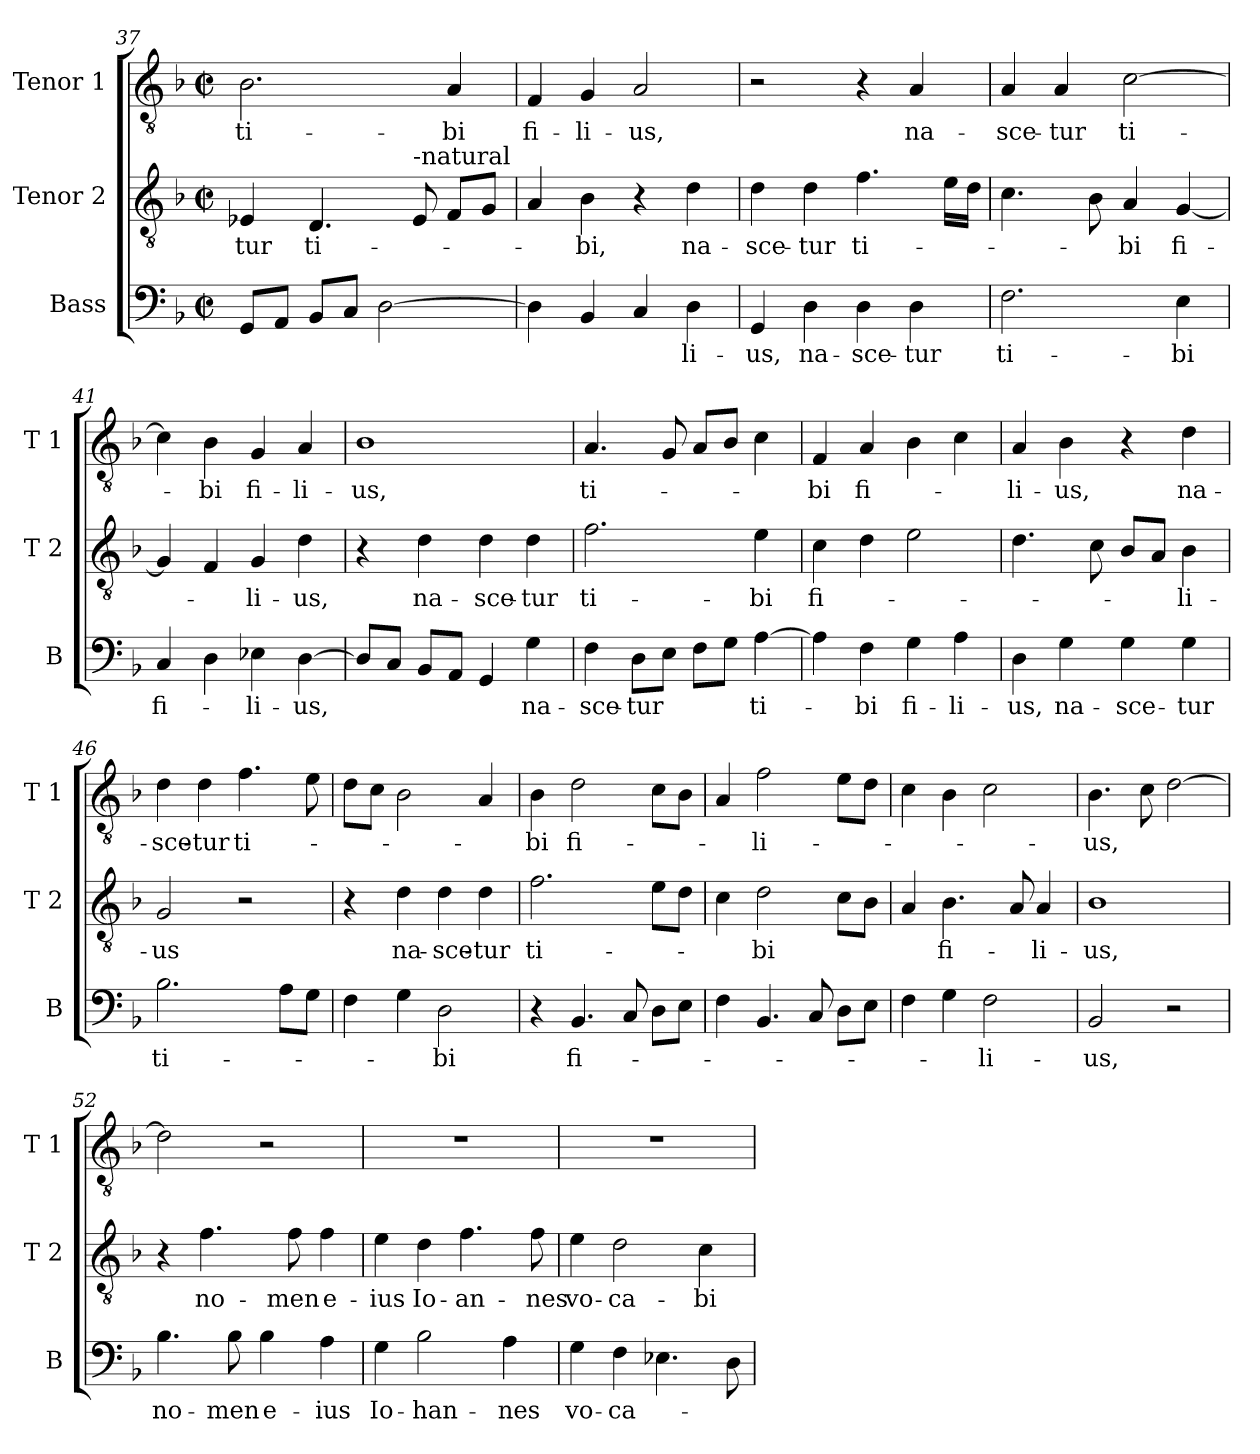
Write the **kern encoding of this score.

**kern	**text	**kern	**text	**kern	**text
*part3	*part3	*part2	*part2	*part1	*part1
*staff3	*staff3	*staff2	*staff2	*staff1	*staff1
*I"Bass	*	*I"Tenor 2	*	*I"Tenor 1	*
*I'B	*	*I'T 2	*	*I'T 1	*
*clefF4	*	*clefGv2	*	*clefGv2	*
*k[b-]	*	*k[b-]	*	*k[b-]	*
*F:	*	*F:	*	*F:	*
*M2/2	*	*M2/2	*	*M2/2	*
*met(c|)	*	*met(c|)	*	*met(c|)	*
=37	=37	=37	=37	=37	=37
!	!	!	!LO:LY:b	!	!LO:LY:b
8GG/L	.	4E-X/	-tur	2.B-\	ti-
8AA/J	.	.	.	.	.
!	!	!	!LO:LY:b	!	!
8BB-/L	.	4.D/	ti-	.	.
8C/J	.	.	.	.	.
[2D\	.	.	.	.	.
!	!	!LO:TX:a:t=-natural	!	!	!
.	.	8E-/	.	.	.
!	!	!	!	!	!LO:LY:b
.	.	8F/L	.	4A/	-bi
.	.	8G/J	.	.	.
=38	=38	=38	=38	=38	=38
!	!	!	!	!	!LO:LY:b
4D\]	.	4A/	.	4F/	fi-
!	!	!	!LO:LY:b	!	!LO:LY:b
4BB-/	.	4B-\	-bi,	4G/	-li-
!	!	!	!	!	!LO:LY:b
4C/	.	4r	.	2A/	-us,
!	!LO:LY:b	!	!LO:LY:b	!	!
4D\	-li-	4d\	na-	.	.
=39	=39	=39	=39	=39	=39
!	!LO:LY:b	!	!LO:LY:b	!	!
4GG/	-us,	4d\	-sce-	2r	.
!	!LO:LY:b	!	!LO:LY:b	!	!
4D\	na-	4d\	-tur	.	.
!	!LO:LY:b	!	!LO:LY:b	!	!
4D\	-sce-	4.f\	ti-	4r	.
!	!LO:LY:b	!	!	!	!LO:LY:b
4D\	-tur	.	.	4A/	na-
.	.	16e\LL	.	.	.
.	.	16d\JJ	.	.	.
=40	=40	=40	=40	=40	=40
!	!LO:LY:b	!	!	!	!LO:LY:b
2.F\	ti-	4.c\	.	4A/	-sce-
!	!	!	!	!	!LO:LY:b
.	.	.	.	4A/	-tur
.	.	8B-\	.	.	.
!	!	!	!LO:LY:b	!	!LO:LY:b
.	.	4A/	-bi	[2c\	ti-
!	!LO:LY:b	!	!LO:LY:b	!	!
4E\	-bi	[4G/	fi-	.	.
=41	=41	=41	=41	=41	=41
!	!LO:LY:b	!	!	!	!
4C/	fi-	4G/]	.	4c\]	.
!	!	!	!	!	!LO:LY:b
4D\	.	4F/	.	4B-\	-bi
!	!LO:LY:b	!	!LO:LY:b	!	!LO:LY:b
4E-X\	-li-	4G/	-li-	4G/	fi-
!	!LO:LY:b	!	!LO:LY:b	!	!LO:LY:b
[4D\	-us,	4d\	-us,	4A/	-li-
!!LO:PB:g=z
=42	=42	=42	=42	=42	=42
!	!	!	!	!	!LO:LY:b
8D/L]	.	4r	.	1B-	-us,
8C/J	.	.	.	.	.
!	!	!	!LO:LY:b	!	!
8BB-/L	.	4d\	na-	.	.
8AA/J	.	.	.	.	.
!	!	!	!LO:LY:b	!	!
4GG/	.	4d\	-sce-	.	.
!	!LO:LY:b	!	!LO:LY:b	!	!
4G\	na-	4d\	-tur	.	.
=43	=43	=43	=43	=43	=43
!	!LO:LY:b	!	!LO:LY:b	!	!LO:LY:b
4F\	-sce-	2.f\	ti-	4.A/	ti-
!	!LO:LY:b	!	!	!	!
8D\L	-tur	.	.	.	.
8E\J	.	.	.	8G/	.
8F\L	.	.	.	8A/L	.
8G\J	.	.	.	8B-/J	.
!	!LO:LY:b	!	!LO:LY:b	!	!
[4A\	ti-	4e\	-bi	4c\	.
=44	=44	=44	=44	=44	=44
!	!	!	!LO:LY:b	!	!LO:LY:b
4A\]	.	4c\	fi-	4F/	-bi
!	!LO:LY:b	!	!	!	!LO:LY:b
4F\	-bi	4d\	.	4A/	fi-
!	!LO:LY:b	!	!	!	!
4G\	fi-	2e\	.	4B-\	.
!	!LO:LY:b	!	!	!	!
4A\	-li-	.	.	4c\	.
=45	=45	=45	=45	=45	=45
!	!LO:LY:b	!	!	!	!LO:LY:b
4D\	-us,	4.d\	.	4A/	-li-
!	!LO:LY:b	!	!	!	!LO:LY:b
4G\	na-	.	.	4B-\	-us,
.	.	8c\	.	.	.
!	!LO:LY:b	!	!	!	!
4G\	-sce-	8B-/L	.	4r	.
.	.	8A/J	.	.	.
!	!LO:LY:b	!	!LO:LY:b	!	!LO:LY:b
4G\	-tur	4B-\	-li-	4d\	na-
=46	=46	=46	=46	=46	=46
!	!LO:LY:b	!	!LO:LY:b	!	!LO:LY:b
2.B-\	ti-	2G/	-us	4d\	-sce-
!	!	!	!	!	!LO:LY:b
.	.	.	.	4d\	-tur
!	!	!	!	!	!LO:LY:b
.	.	2r	.	4.f\	ti-
8A\L	.	.	.	.	.
8G\J	.	.	.	8e\	.
=47	=47	=47	=47	=47	=47
4F\	.	4r	.	8d\L	.
.	.	.	.	8c\J	.
!	!	!	!LO:LY:b	!	!
4G\	.	4d\	na-	2B-\	.
!	!LO:LY:b	!	!LO:LY:b	!	!
2D\	-bi	4d\	-sce-	.	.
!	!	!	!LO:LY:b	!	!
.	.	4d\	-tur	4A/	.
!!LO:LB:g=z
=48	=48	=48	=48	=48	=48
!	!	!	!LO:LY:b	!	!LO:LY:b
4r	.	2.f\	ti-	4B-\	-bi
!	!LO:LY:b	!	!	!	!LO:LY:b
4.BB-/	fi-	.	.	2d\	fi-
8C/	.	.	.	.	.
8D\L	.	8e\L	.	8c\L	.
8E\J	.	8d\J	.	8B-\J	.
=49	=49	=49	=49	=49	=49
4F\	.	4c\	.	4A/	.
!	!	!	!LO:LY:b	!	!LO:LY:b
4.BB-/	.	2d\	-bi	2f\	-li-
8C/	.	.	.	.	.
8D\L	.	8c\L	.	8e\L	.
8E\J	.	8B-\J	.	8d\J	.
=50	=50	=50	=50	=50	=50
4F\	.	4A/	.	4c\	.
!	!	!	!LO:LY:b	!	!
4G\	.	4.B-\	fi-	4B-\	.
!	!LO:LY:b	!	!	!	!
2F\	-li-	.	.	2c\	.
.	.	8A/	.	.	.
!	!	!	!LO:LY:b	!	!
.	.	4A/	-li-	.	.
=51	=51	=51	=51	=51	=51
!	!LO:LY:b	!	!LO:LY:b	!	!LO:LY:b
2BB-/	-us,	1B-	-us,	4.B-\	-us,
.	.	.	.	8c\	.
2r	.	.	.	[2d\	.
=52	=52	=52	=52	=52	=52
!	!LO:LY:b	!	!	!	!
4.B-\	no-	4r	.	2d\]	.
!	!	!	!LO:LY:b	!	!
.	.	4.f\	no-	.	.
!	!LO:LY:b	!	!	!	!
8B-\	-men	.	.	.	.
!	!LO:LY:b	!	!	!	!
4B-\	e-	.	.	2r	.
!	!	!	!LO:LY:b	!	!
.	.	8f\	-men	.	.
!	!LO:LY:b	!	!LO:LY:b	!	!
4A\	-ius	4f\	e-	.	.
=53	=53	=53	=53	=53	=53
!	!LO:LY:b	!	!LO:LY:b	!	!
4G\	Io-	4e\	-ius	1r	.
!	!LO:LY:b	!	!LO:LY:b	!	!
2B-\	-han-	4d\	Io-	.	.
!	!	!	!LO:LY:b	!	!
.	.	4.f\	-an-	.	.
!	!LO:LY:b	!	!	!	!
4A\	-nes	.	.	.	.
!	!	!	!LO:LY:b	!	!
.	.	8f\	-nes	.	.
!!LO:LB:g=z
=54	=54	=54	=54	=54	=54
!	!LO:LY:b	!	!LO:LY:b	!	!
4G\	vo-	4e\	vo-	1r	.
!	!LO:LY:b	!	!LO:LY:b	!	!
4F\	-ca-	2d\	-ca-	.	.
4.E-X\	.	.	.	.	.
!	!	!	!LO:LY:b	!	!
.	.	4c\	-bi-	.	.
8D\	.	.	.	.	.
=	=	=	=	=	=
*-	*-	*-	*-	*-	*-
